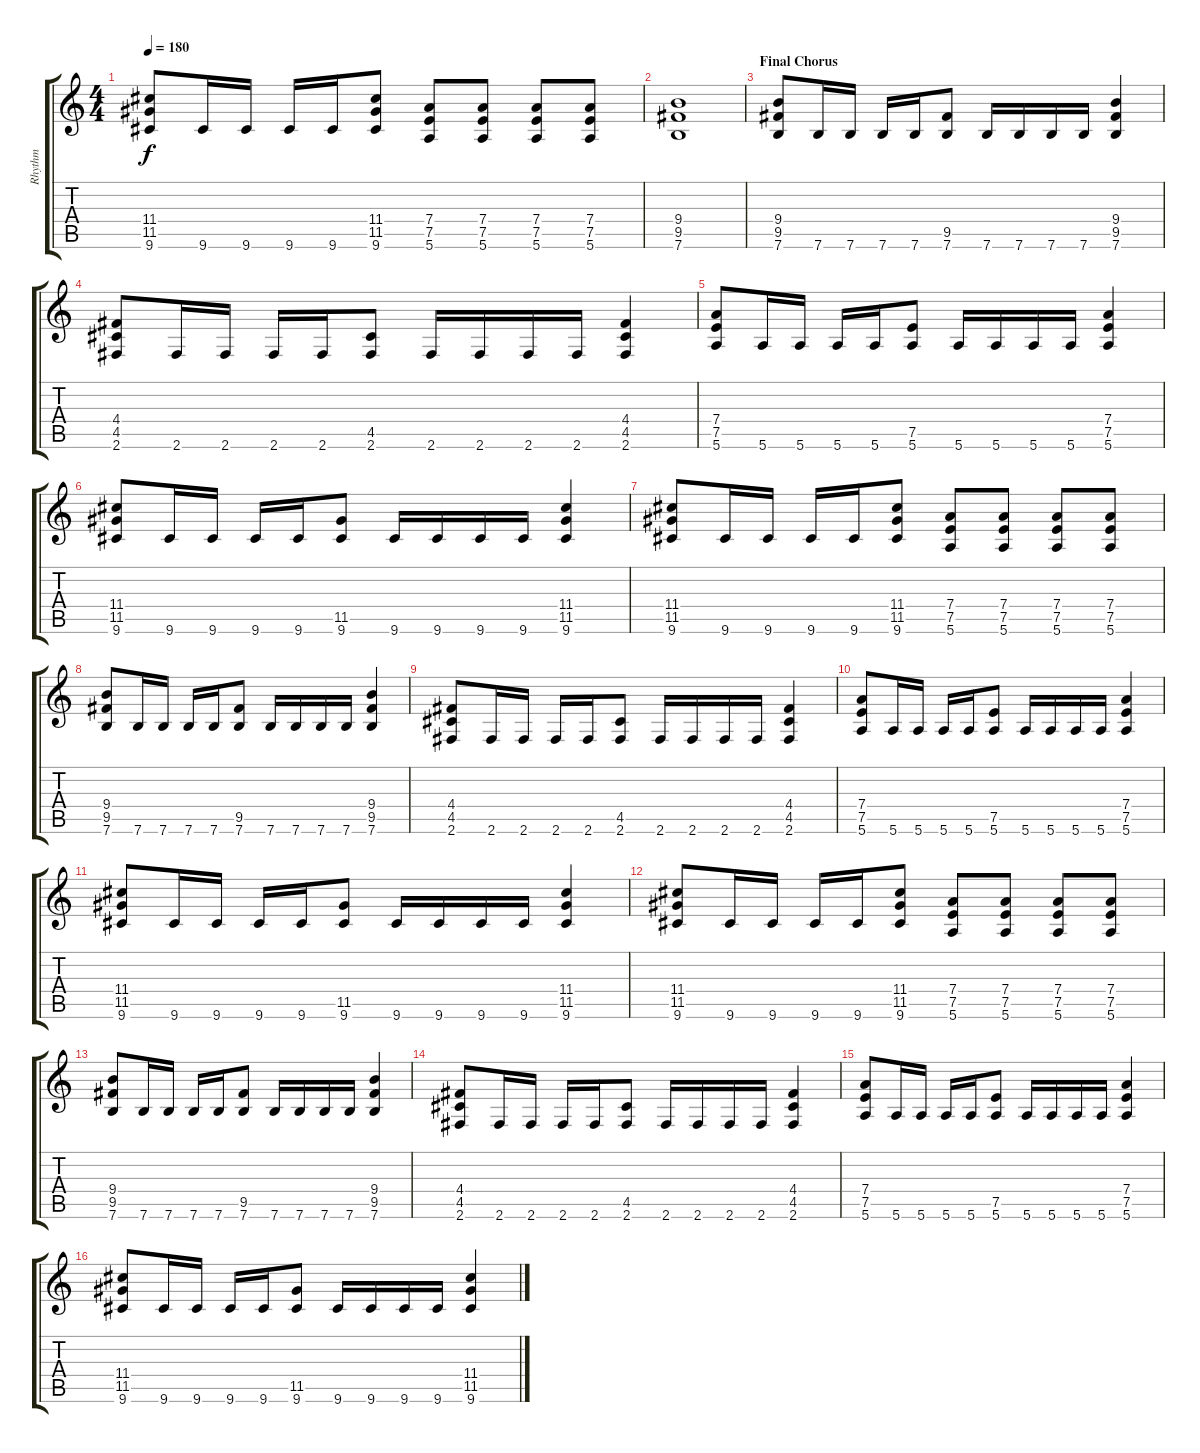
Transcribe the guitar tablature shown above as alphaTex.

\track ("Rhythm" "Rhythm") {instrument distortionguitar}
\staff {score tabs}
\tuning (E4 B3 G3 D3 A2 E2) {hide}
\ts (4 4)
\tempo 180
\clef g2
\ks c
(11.4 11.5 9.6).8{dy f} 9.6.16 9.6.16 9.6.16 9.6.16 (11.4 11.5 9.6).8 (7.4 7.5 5.6).8 (7.4 7.5 5.6).8 (7.4 7.5 5.6).8 (7.4 7.5 5.6).8 |
(9.4 9.5 7.6).1 |
\section ("" "Final Chorus")
(9.4 9.5 7.6).8 7.6.16 7.6.16 7.6.16 7.6.16 (9.5 7.6).8 7.6.16 7.6.16 7.6.16 7.6.16 (9.4 9.5 7.6).4 |
(4.4 4.5 2.6).8 2.6.16 2.6.16 2.6.16 2.6.16 (4.5 2.6).8 2.6.16 2.6.16 2.6.16 2.6.16 (4.4 4.5 2.6).4 |
(7.4 7.5 5.6).8 5.6.16 5.6.16 5.6.16 5.6.16 (7.5 5.6).8 5.6.16 5.6.16 5.6.16 5.6.16 (7.4 7.5 5.6).4 |
(11.4 11.5 9.6).8 9.6.16 9.6.16 9.6.16 9.6.16 (11.5 9.6).8 9.6.16 9.6.16 9.6.16 9.6.16 (11.4 11.5 9.6).4 |
(11.4 11.5 9.6).8 9.6.16 9.6.16 9.6.16 9.6.16 (11.4 11.5 9.6).8 (7.4 7.5 5.6).8 (7.4 7.5 5.6).8 (7.4 7.5 5.6).8 (7.4 7.5 5.6).8 |
(9.4 9.5 7.6).8 7.6.16 7.6.16 7.6.16 7.6.16 (9.5 7.6).8 7.6.16 7.6.16 7.6.16 7.6.16 (9.4 9.5 7.6).4 |
(4.4 4.5 2.6).8 2.6.16 2.6.16 2.6.16 2.6.16 (4.5 2.6).8 2.6.16 2.6.16 2.6.16 2.6.16 (4.4 4.5 2.6).4 |
(7.4 7.5 5.6).8 5.6.16 5.6.16 5.6.16 5.6.16 (7.5 5.6).8 5.6.16 5.6.16 5.6.16 5.6.16 (7.4 7.5 5.6).4 |
(11.4 11.5 9.6).8 9.6.16 9.6.16 9.6.16 9.6.16 (11.5 9.6).8 9.6.16 9.6.16 9.6.16 9.6.16 (11.4 11.5 9.6).4 |
(11.4 11.5 9.6).8 9.6.16 9.6.16 9.6.16 9.6.16 (11.4 11.5 9.6).8 (7.4 7.5 5.6).8 (7.4 7.5 5.6).8 (7.4 7.5 5.6).8 (7.4 7.5 5.6).8 |
(9.4 9.5 7.6).8 7.6.16 7.6.16 7.6.16 7.6.16 (9.5 7.6).8 7.6.16 7.6.16 7.6.16 7.6.16 (9.4 9.5 7.6).4 |
(4.4 4.5 2.6).8 2.6.16 2.6.16 2.6.16 2.6.16 (4.5 2.6).8 2.6.16 2.6.16 2.6.16 2.6.16 (4.4 4.5 2.6).4 |
(7.4 7.5 5.6).8 5.6.16 5.6.16 5.6.16 5.6.16 (7.5 5.6).8 5.6.16 5.6.16 5.6.16 5.6.16 (7.4 7.5 5.6).4 |
(11.4 11.5 9.6).8 9.6.16 9.6.16 9.6.16 9.6.16 (11.5 9.6).8 9.6.16 9.6.16 9.6.16 9.6.16 (11.4 11.5 9.6).4
